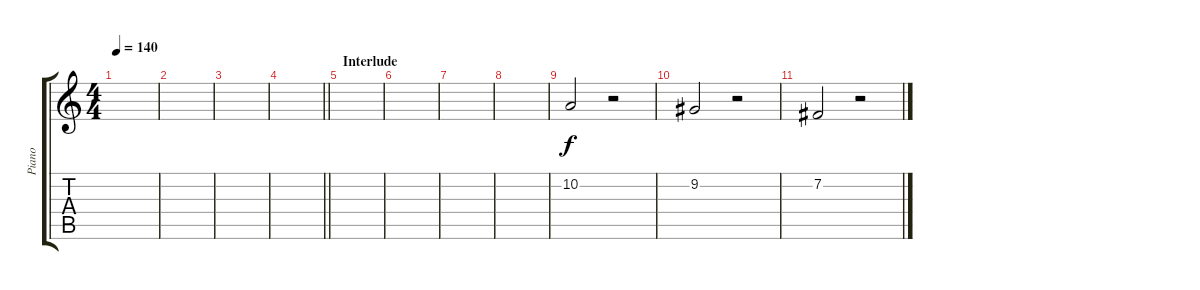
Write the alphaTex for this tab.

\track ("Piano" "Piano") {instrument acousticgrandpiano}
\staff {score tabs}
\tuning (E4 B3 G3 D3 A2 D2) {hide}
\ts (4 4)
\tempo 140
\clef g2
\ks c
|
|
|
\barLineRight lightlight
|
\section ("" "Interlude")
|
|
|
|
10.2.2 r.2 |
9.2.2 r.2 |
7.2.2 r.2
